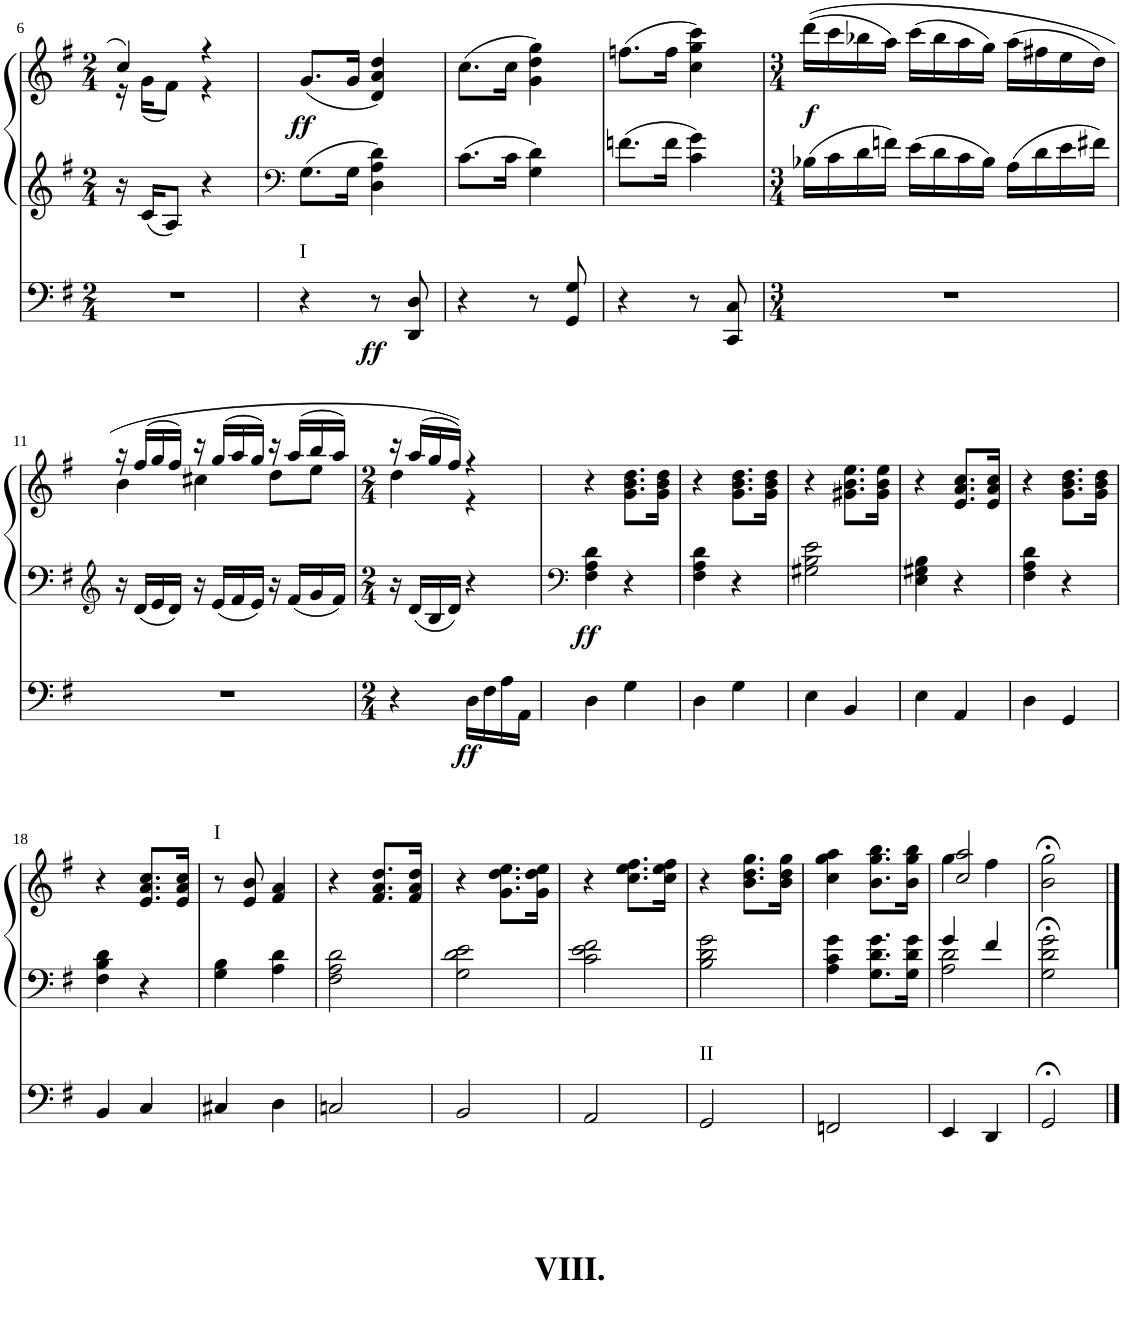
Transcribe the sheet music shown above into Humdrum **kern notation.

**kern	**dynam	**kern	**kern	**dynam
*part2	*part2	*part1	*part1	*part1
*staff3	*staff3	*staff2	*staff1	*staff1/2
*I"Pedal	*	*I"Manual	*	*
!!LO:PB:g=z
*clefF4	*	*clefG2	*clefG2	*
*k[f#]	*	*k[f#]	*k[f#]	*
*G:	*	*G:	*G:	*
*M2/4	*	*M2/4	*M2/4	*
=6	=6	=6	=6	=6
*	*	*	*^	*
2r	.	16r	4cc/	16r	.
.	.	16c/KL	.	(16g\KL	.
.	.	8A/J	.	8f#\J)	.
.	.	4r	4r	4r	.
*	*	*	*v	*v	*
=7	=7	=7	=7	=7
*	*	*clefF4	*	*
*	*	*	*^	*
!LO:TX:a:t=I	!	!	!	!	!
!	!	!	!	!	!LO:DY:b
*	*	*	*v	*v	*
4r	.	8.G\L	(8.g/L	ff
.	.	16G\Jk	16g/Jk	.
!	!LO:DY:b	!	!	!
8r	ff	4D\ 4A\ 4d\	4d/ 4a/ 4dd/)	.
8DD/ 8D/	.	.	.	.
=8	=8	=8	=8	=8
4r	.	8.c\L	(8.cc\L	.
.	.	16c\Jk	16cc\Jk	.
8r	.	4G\ 4d\	4g\ 4dd\ 4gg\)	.
8GG/ 8G/	.	.	.	.
=9	=9	=9	=9	=9
4r	.	8.fn\L	(8.ffn\L	.
.	.	16f\Jk	16ff\Jk	.
8r	.	4c\ 4g\	4cc\ 4gg\ 4ccc\)	.
8CC/ 8C/	.	.	.	.
=10	=10	=10	=10	=10
*M3/4	*	*M3/4	*M3/4	*
!	!	!	!	!LO:DY:b
2.r	.	16B-X\LL	((16ddd\LL	f
.	.	16c\	16ccc\	.
.	.	16d\	16bb-X\	.
.	.	16fn\JJ	16aa\JJ)	.
.	.	16e\LL	(16ccc\LL	.
.	.	16d\	16bb-\	.
.	.	16c\	16aa\	.
.	.	16B-\JJ	16gg\JJ)	.
.	.	16A\LL	(16aa\LL	.
.	.	16d\	16ff#X\	.
.	.	16e\	16ee\	.
.	.	16f#X\JJ	16dd\JJ)	.
!!LO:LB:g=z
=11	=11	=11	=11	=11
*	*	*clefG2	*	*
*	*	*	*^	*
2.r	.	16r	16r	4b\	.
.	.	16d/LL	(16ff#/LL	.	.
.	.	16e/	16gg/	.	.
.	.	16d/JJ	16ff#/JJ)	.	.
.	.	16r	16r	4cc#X\	.
.	.	16e/LL	(16gg/LL	.	.
.	.	16f#/	16aa/	.	.
.	.	16e/JJ	16gg/JJ)	.	.
.	.	16r	16r	8dd\L	.
.	.	16f#/LL	(16aa/LL	.	.
.	.	16g/	16bb/	8ee\J	.
.	.	16f#/JJ	16aa/JJ)	.	.
=12	=12	=12	=12	=12	=12
*M2/4	*	*M2/4	*M2/4	*	*
4r	.	16r	16r	4dd\	.
.	.	16d/LL	(16aa/LL	.	.
.	.	16B/	16gg/	.	.
.	.	16d/JJ	16ff#/JJ))	.	.
!	!LO:DY:b	!	!	!	!
16D\LL	ff	4r	4r	4r	.
16F#\	.	.	.	.	.
16A\	.	.	.	.	.
16AA\JJ	.	.	.	.	.
*	*	*	*v	*v	*
=13	=13	=13	=13	=13
*	*	*clefF4	*	*
!	!	!	!	!LO:DY:b=2
4D\	.	4F#\ 4A\ 4d\	4r	ff
4G\	.	4r	8.g\ 8.b\ 8.dd\L	.
.	.	.	16g\ 16b\ 16dd\Jk	.
=14	=14	=14	=14	=14
4D\	.	4F#\ 4A\ 4d\	4r	.
4G\	.	4r	8.g\ 8.b\ 8.dd\L	.
.	.	.	16g\ 16b\ 16dd\Jk	.
=15	=15	=15	=15	=15
4E\	.	2G#X\ 2B\ 2e\	4r	.
4BB/	.	.	8.g#X\ 8.b\ 8.ee\L	.
.	.	.	16g#\ 16b\ 16ee\Jk	.
=16	=16	=16	=16	=16
4E\	.	4E\ 4G#X\ 4B\	4r	.
4AA/	.	4r	8.e/ 8.a/ 8.cc/L	.
.	.	.	16e/ 16a/ 16cc/Jk	.
=17	=17	=17	=17	=17
4D\	.	4F#\ 4A\ 4d\	4r	.
4GG/	.	4r	8.g\ 8.b\ 8.dd\L	.
.	.	.	16g\ 16b\ 16dd\Jk	.
!!LO:LB:g=z
=18	=18	=18	=18	=18
4BB/	.	4F#\ 4B\ 4d\	4r	.
4C/	.	4r	8.e/ 8.a/ 8.cc/L	.
.	.	.	16e/ 16a/ 16cc/Jk	.
=19	=19	=19	=19	=19
!	!	!	!LO:TX:a:t=I	!
4C#X/	.	4G\ 4B\	8r	.
.	.	.	8e/ 8b/	.
4D\	.	4A\ 4d\	4f#/ 4a/	.
=20	=20	=20	=20	=20
2Cn/	.	2F#\ 2A\ 2d\	4r	.
.	.	.	8.f#/ 8.a/ 8.dd/L	.
.	.	.	16f#/ 16a/ 16dd/Jk	.
=21	=21	=21	=21	=21
2BB/	.	2G\ 2d\ 2e\	4r	.
.	.	.	8.g\ 8.dd\ 8.ee\L	.
.	.	.	16g\ 16dd\ 16ee\Jk	.
=22	=22	=22	=22	=22
2AA/	.	2c\ 2e\ 2f#\	4r	.
.	.	.	8.cc\ 8.ee\ 8.ff#\L	.
.	.	.	16cc\ 16ee\ 16ff#\Jk	.
=23	=23	=23	=23	=23
!LO:TX:a:t=II	!	!	!	!
2GG/	.	2B\ 2d\ 2g\	4r	.
.	.	.	8.b\ 8.dd\ 8.gg\L	.
.	.	.	16b\ 16dd\ 16gg\Jk	.
=24	=24	=24	=24	=24
2FFn/	.	4A\ 4c\ 4g\	4cc\ 4gg\ 4aa\	.
.	.	8.G\ 8.d\ 8.g\L	8.b\ 8.gg\ 8.bb\L	.
.	.	16G\ 16d\ 16g\Jk	16b\ 16gg\ 16bb\Jk	.
=25	=25	=25	=25	=25
*	*	*^	*^	*
4EE/	.	4g/	2A\ 2d\	2cc/ 2aa/	4gg\	.
4DD/	.	4f#/	.	.	4ff#\	.
*	*	*v	*v	*	*	*
*	*	*	*v	*v	*
=26	=26	=26	=26	=26
2GG;</	.	2G\;< 2d\;< 2g\;<	2b\;< 2gg\;<	.
==	==	==	==	==
*-	*-	*-	*-	*-
